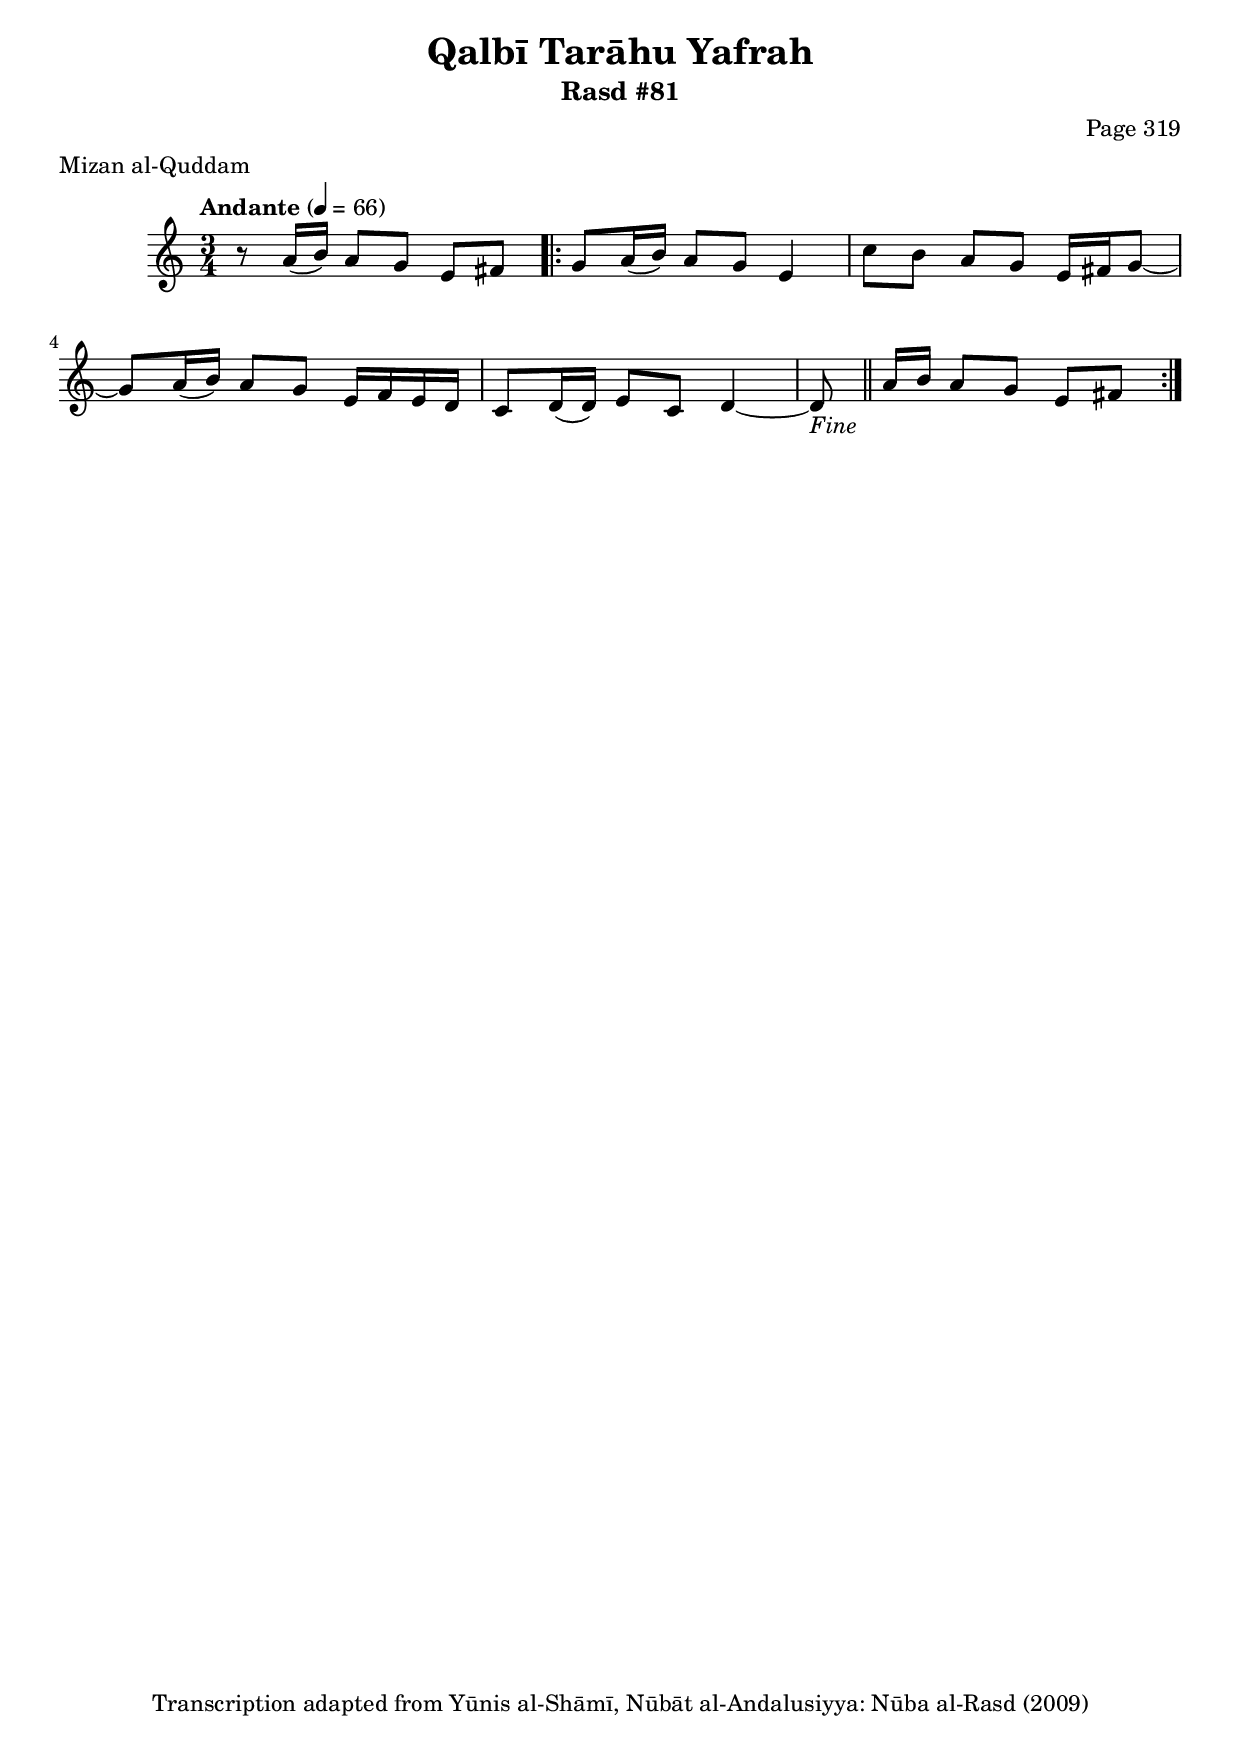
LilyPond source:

\version "2.18.2"

\header {
	title = "Qalbī Tarāhu Yafrah"
	subtitle = "Rasd #81"
	composer = "Page 319"
	meter = "Mizan al-Quddam"
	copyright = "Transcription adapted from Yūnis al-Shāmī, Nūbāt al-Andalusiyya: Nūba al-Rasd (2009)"
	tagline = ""
}

% VARIABLES

db = \bar "!"
dc = \markup { \right-align { \italic { "D.C. al Fine" } } }
ds = \markup { \right-align { \italic { "D.S. al Fine" } } }
dsalcoda = \markup { \right-align { \italic { "D.S. al Coda" } } }
dcalcoda = \markup { \right-align { \italic { "D.C. al Coda" } } }
fine = \markup { \italic { "Fine" } }
incomplete = \markup { \right-align "Incomplete: missing pages in scan. Following number is likely also missing" }
continue = \markup { \center-align "Continue..." }
segno = \markup { \musicglyph #"scripts.segno" }
coda = \markup { \musicglyph #"scripts.coda" }
error = \markup { { "Wrong number of beats in score" } }
repeaterror = \markup { { "Score appears to be missing repeat" } }
accidentalerror = \markup { { "Unclear accidentals" } }

% TRANSCRIPTION

\score {

	\relative d' {
		\clef "treble"
		\key c \major
		\time 3/4
			\set Timing.beamExceptions = #'()
			\set Timing.baseMoment = #(ly:make-moment 1/4)
			\set Timing.beatStructure = #'(1 1 1 1)
		\tempo "Andante" 4 = 66

		r8 a'16( b) a8 g e fis |

		\repeat volta 2 {
			g8 a16( b) a8 g e4 |
			c'8 b a g e16 fis g8~ |
			g8 a16( b) a8 g e16 f e d |
			c8 d16( d) e8 c d4~ |
			d8-\fine \bar "||" a'16 b a8 g e fis |
		}



	}

	\layout {}
	\midi {}
}
